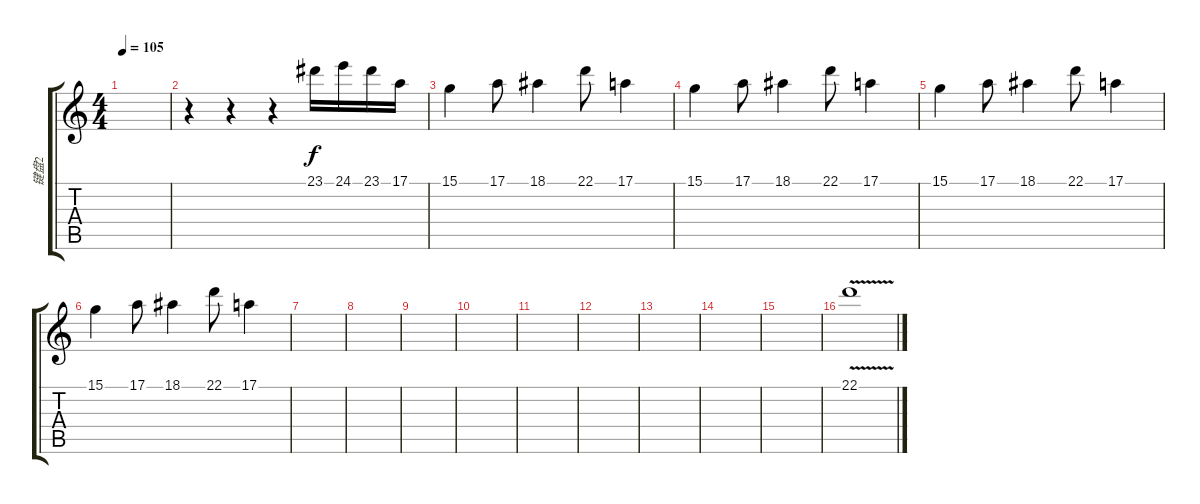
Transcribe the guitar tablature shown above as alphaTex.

\track ("键盘2" "键盘2") {instrument lead6voice}
\staff {score tabs}
\tuning (E4 B3 G3 D3 A2 E2) {hide}
\ts (4 4)
\tempo 105
\clef g2
\ks c
|
r.4 r.4 r.4 23.1.16 24.1.16 23.1.16 17.1.16 |
15.1.4 17.1.8 18.1.4 22.1.8 17.1.4 |
15.1.4 17.1.8 18.1.4 22.1.8 17.1.4 |
15.1.4 17.1.8 18.1.4 22.1.8 17.1.4 |
15.1.4 17.1.8 18.1.4 22.1.8 17.1.4 |
|
|
|
|
|
|
|
|
|
22.1{v}.1
